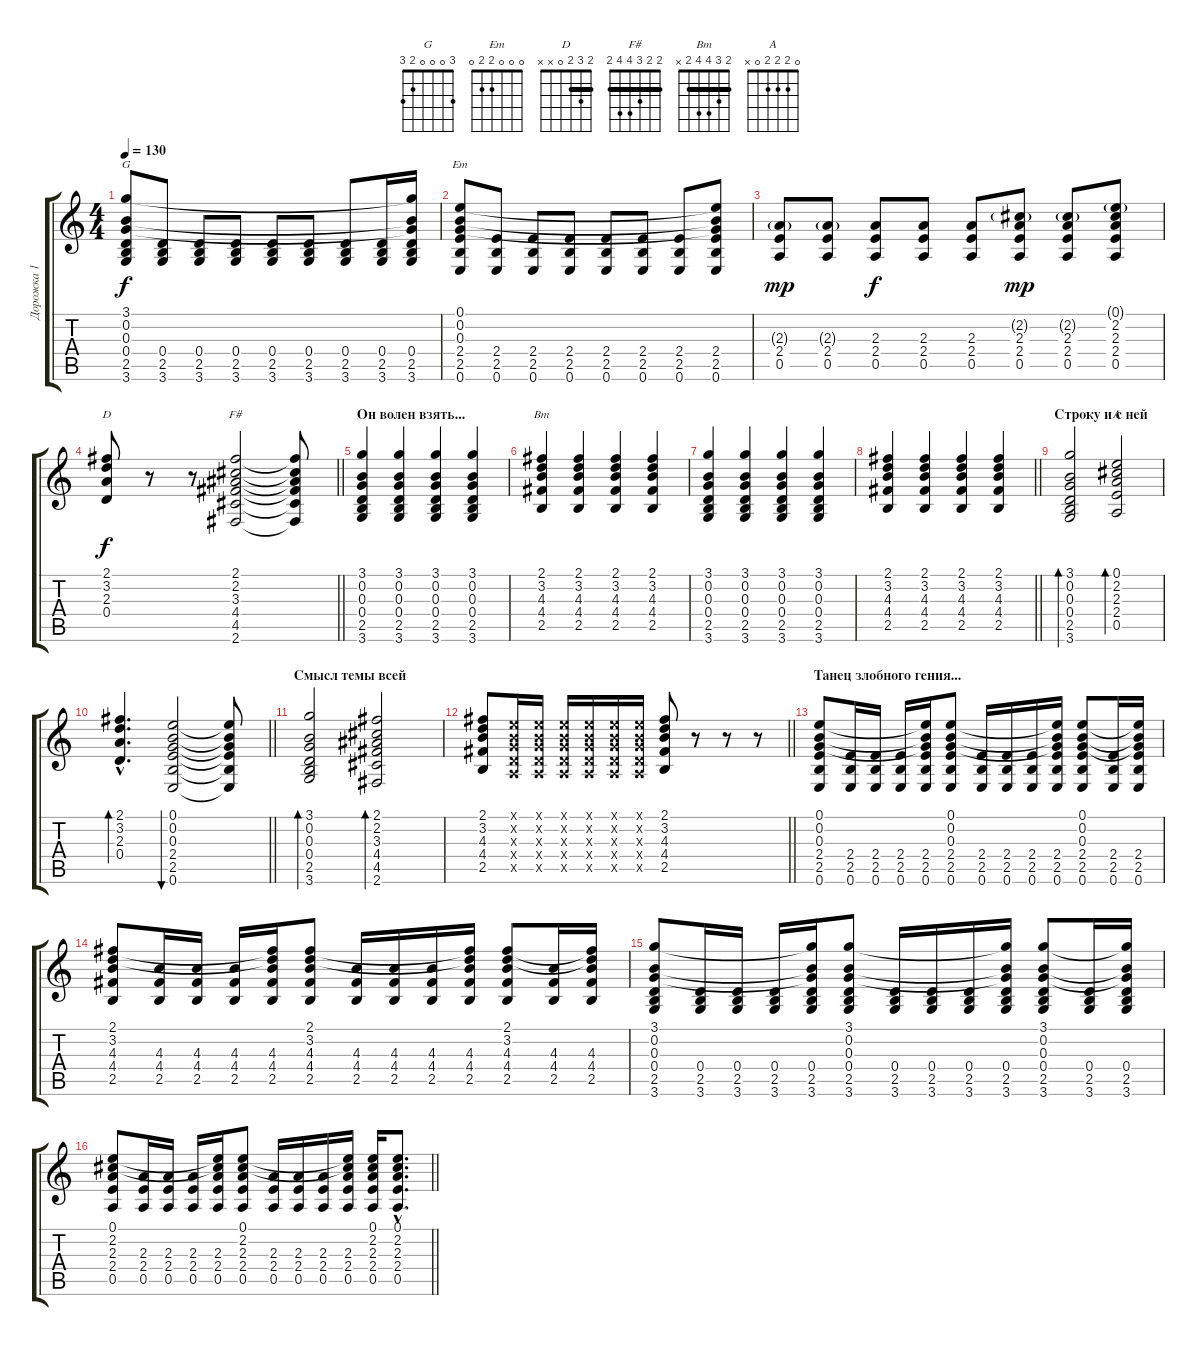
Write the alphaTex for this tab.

\track ("Дорожка 1" "Дорожка 1") {instrument acousticguitarsteel}
\staff {score tabs}
\tuning (E4 B3 G3 D3 A2 E2) {hide}
\chord ("G" 3 0 0 0 2 3)
\chord ("Em" 0 0 0 2 2 0)
\chord ("D" 2 3 2 0 x x) {barre 2}
\chord ("F#" 2 2 3 4 4 2) {barre 2}
\chord ("Bm" 2 3 4 4 2 x) {barre 2}
\chord ("A" 0 2 2 2 0 x)
\ts (4 4)
\tempo 130
\clef g2
\ks c
(3.1 0.2 0.3 0.4 2.5 3.6).8{ch "G" dy f} (0.4 2.5 3.6).8 (0.4 2.5 3.6).8 (0.4 2.5 3.6).8 (0.4 2.5 3.6).8 (0.4 2.5 3.6).8 (0.4 2.5 3.6).8 (0.4 2.5 3.6).16 (3.1{t} 0.2{t} 0.3{t} 0.4 2.5 3.6).16 |
(0.1 0.2 0.3 2.4 2.5 0.6).8{ch "Em"} (2.4 2.5 0.6).8 (2.4 2.5 0.6).8 (2.4 2.5 0.6).8 (2.4 2.5 0.6).8 (2.4 2.5 0.6).8 (2.4 2.5 0.6).8 (0.1{t} 0.2{t} 0.3{t} 2.4 2.5 0.6).8 |
(2.3{g} 2.4 0.5).8{dy mp} (2.3{g} 2.4 0.5).8 (2.3 2.4 0.5).8{dy f} (2.3 2.4 0.5).8 (2.3 2.4 0.5).8 (2.2{g} 2.3 2.4 0.5).8{dy mp} (2.2{g} 2.3 2.4 0.5).8 (0.1{g} 2.2 2.3 2.4 0.5).8 |
\barLineRight lightlight
(2.1 3.2 2.3 0.4).8{ch "D" dy f} r.8 r.8 (2.1 2.2 3.3 4.4 4.5 2.6).2{ch "F#"} (2.1{t} 2.2{t} 3.3{t} 4.4{t} 4.5{t} 2.6{t}).8 |
\section ("" "Он волен взять...")
(3.1 0.2 0.3 0.4 2.5 3.6).4 (3.1 0.2 0.3 0.4 2.5 3.6).4 (3.1 0.2 0.3 0.4 2.5 3.6).4 (3.1 0.2 0.3 0.4 2.5 3.6).4 |
(2.1 3.2 4.3 4.4 2.5).4{ch "Bm"} (2.1 3.2 4.3 4.4 2.5).4 (2.1 3.2 4.3 4.4 2.5).4 (2.1 3.2 4.3 4.4 2.5).4 |
(3.1 0.2 0.3 0.4 2.5 3.6).4 (3.1 0.2 0.3 0.4 2.5 3.6).4 (3.1 0.2 0.3 0.4 2.5 3.6).4 (3.1 0.2 0.3 0.4 2.5 3.6).4 |
\barLineRight lightlight
(2.1 3.2 4.3 4.4 2.5).4 (2.1 3.2 4.3 4.4 2.5).4 (2.1 3.2 4.3 4.4 2.5).4 (2.1 3.2 4.3 4.4 2.5).4 |
\section ("" "Строку и с ней")
(3.1 0.2 0.3 0.4 2.5 3.6).2{bd 240} (0.1 2.2 2.3 2.4 0.5).2{bd 240 ch "A"} |
\barLineRight lightlight
(2.1{hac} 3.2{hac} 2.3{hac} 0.4{hac}).4{d bd 30} (0.1 0.2 0.3 2.4 2.5 0.6).2{bu 30} (0.1{t} 0.2{t} 0.3{t} 2.4{t} 2.5{t} 0.6{t}).8 |
\section ("" "Смысл темы всей")
(3.1 0.2 0.3 0.4 2.5 3.6).2{bd 240} (2.1 2.2 3.3 4.4 4.5 2.6).2{bd 240} |
\barLineRight lightlight
(2.1 3.2 4.3 4.4 2.5).8 (0.1{x} 0.2{x} 0.3{x} 0.4{x} 0.5{x}).16 (0.1{x} 0.2{x} 0.3{x} 0.4{x} 0.5{x}).16 (0.1{x} 0.2{x} 0.3{x} 0.4{x} 0.5{x}).16 (0.1{x} 0.2{x} 0.3{x} 0.4{x} 0.5{x}).16 (0.1{x} 0.2{x} 0.3{x} 0.4{x} 0.5{x}).16 (0.1{x} 0.2{x} 0.3{x} 0.4{x} 0.5{x}).16 (2.1 3.2 4.3 4.4 2.5).8 r.8 r.8 r.8 |
\section ("" "Танец злобного гения...")
(0.1 0.2 0.3 2.4 2.5 0.6).8 (2.4 2.5 0.6).16 (2.4 2.5 0.6).16 (2.4 2.5 0.6).16 (0.1{t} 0.2{t} 0.3{t} 2.4 2.5 0.6).16 (0.1 0.2 0.3 2.4 2.5 0.6).8 (2.4 2.5 0.6).16 (2.4 2.5 0.6).16 (2.4 2.5 0.6).16 (0.1{t} 0.2{t} 0.3{t} 2.4 2.5 0.6).16 (0.1 0.2 0.3 2.4 2.5 0.6).8 (2.4 2.5 0.6).16 (0.1{t} 0.2{t} 0.3{t} 2.4 2.5 0.6).16 |
(2.1 3.2 4.3 4.4 2.5).8 (4.3 4.4 2.5).16 (4.3 4.4 2.5).16 (4.3 4.4 2.5).16 (2.1{t} 3.2{t} 4.3 4.4 2.5).16 (2.1 3.2 4.3 4.4 2.5).8 (4.3 4.4 2.5).16 (4.3 4.4 2.5).16 (4.3 4.4 2.5).16 (2.1{t} 3.2{t} 4.3 4.4 2.5).16 (2.1 3.2 4.3 4.4 2.5).8 (4.3 4.4 2.5).16 (2.1{t} 3.2{t} 4.3 4.4 2.5).16 |
(3.1 0.2 0.3 0.4 2.5 3.6).8 (0.4 2.5 3.6).16 (0.4 2.5 3.6).16 (0.4 2.5 3.6).16 (3.1{t} 0.2{t} 0.3{t} 0.4 2.5 3.6).16 (3.1 0.2 0.3 0.4 2.5 3.6).8 (0.4 2.5 3.6).16 (0.4 2.5 3.6).16 (0.4 2.5 3.6).16 (3.1{t} 0.2{t} 0.3{t} 0.4 2.5 3.6).16 (3.1 0.2 0.3 0.4 2.5 3.6).8 (0.4 2.5 3.6).16 (3.1{t} 0.2{t} 0.3{t} 0.4 2.5 3.6).16 |
\barLineRight lightlight
(0.1 2.2 2.3 2.4 0.5).8 (2.3 2.4 0.5).16 (2.3 2.4 0.5).16 (2.3 2.4 0.5).16 (0.1{t} 2.2{t} 2.3 2.4 0.5).16 (0.1 2.2 2.3 2.4 0.5).8 (2.3 2.4 0.5).16 (2.3 2.4 0.5).16 (2.3 2.4 0.5).16 (0.1{t} 2.2{t} 2.3 2.4 0.5).16 (0.1 2.2 2.3 2.4 0.5).16 (0.1{hac} 2.2{hac} 2.3{hac} 2.4{hac} 0.5{hac}).8{d}
